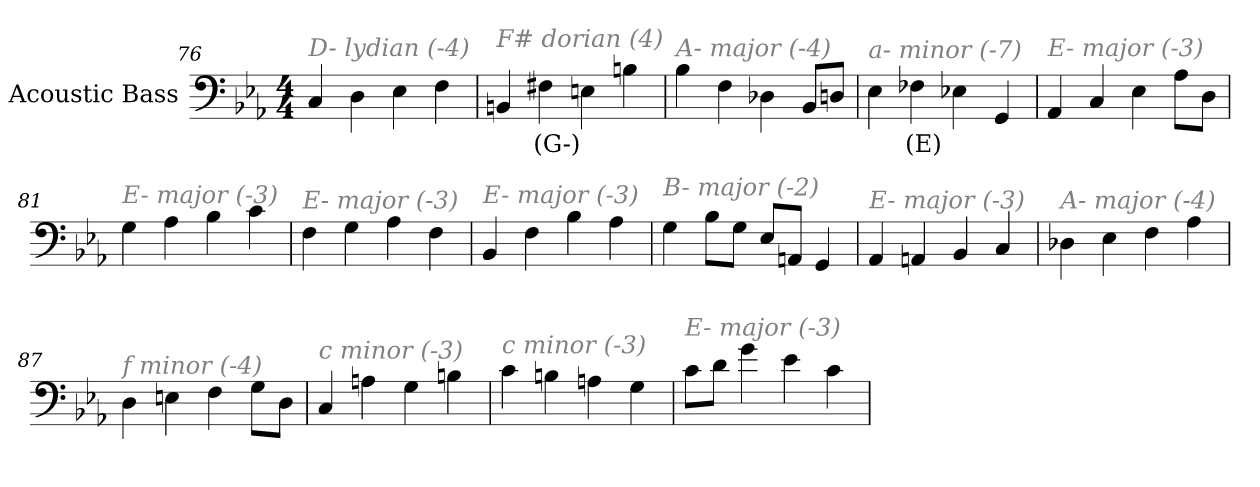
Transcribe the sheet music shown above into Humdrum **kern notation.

**kern	**text
*part1	*part1
*staff1	*staff1
*I"Acoustic Bass	*
*clefF4	*
*ITrd7c12	*
*k[b-e-a-]	*
*E-:	*
*M4/4	*
=76	=76
!LO:TX:i:color=#808080:t=D- lydian (-4)	!
4CC	.
4DD	.
4EE-	.
4FF	.
=77	=77
!LO:TX:i:color=#808080:t=F# dorian (4)	!
4BBBn	.
4FF#Xi	(G-)
4EEn	.
4BBn	.
=78	=78
!LO:TX:i:color=#808080:t=A- major (-4)	!
4BB-	.
4FF	.
4DD-X	.
8BBB-L	.
8DDnJ	.
=79	=79
!LO:TX:i:color=#808080:t=a- minor (-7)	!
4EE-	.
4FF-Xi	(E)
4EE-X	.
4GGG	.
=80	=80
!LO:TX:i:color=#808080:t=E- major (-3)	!
4AAA-	.
4CC	.
4EE-	.
8AA-L	.
8DDJ	.
=81	=81
!LO:TX:i:color=#808080:t=E- major (-3)	!
4GG	.
4AA-	.
4BB-	.
4C	.
=82	=82
!LO:TX:i:color=#808080:t=E- major (-3)	!
4FF	.
4GG	.
4AA-	.
4FF	.
=83	=83
!LO:TX:i:color=#808080:t=E- major (-3)	!
4BBB-	.
4FF	.
4BB-	.
4AA-	.
=84	=84
!LO:TX:i:color=#808080:t=B- major (-2)	!
4GG	.
8BB-L	.
8GGJ	.
8EE-L	.
8AAAnJ	.
4GGG	.
=85	=85
!LO:TX:i:color=#808080:t=E- major (-3)	!
4AAA-	.
4AAAn	.
4BBB-	.
4CC	.
=86	=86
!LO:TX:i:color=#808080:t=A- major (-4)	!
4DD-X	.
4EE-	.
4FF	.
4AA-	.
=87	=87
!LO:TX:i:color=#808080:t=f minor (-4)	!
4DD	.
4EEn	.
4FF	.
8GGL	.
8DDJ	.
=88	=88
!LO:TX:i:color=#808080:t=c minor (-3)	!
4CC	.
4AAn	.
4GG	.
4BBn	.
=89	=89
!LO:TX:i:color=#808080:t=c minor (-3)	!
4C	.
4BBn	.
4AAn	.
4GG	.
=90	=90
!LO:TX:i:color=#808080:t=E- major (-3)	!
8CL	.
8DJ	.
4G	.
4E-	.
4C	.
=	=
*-	*-
